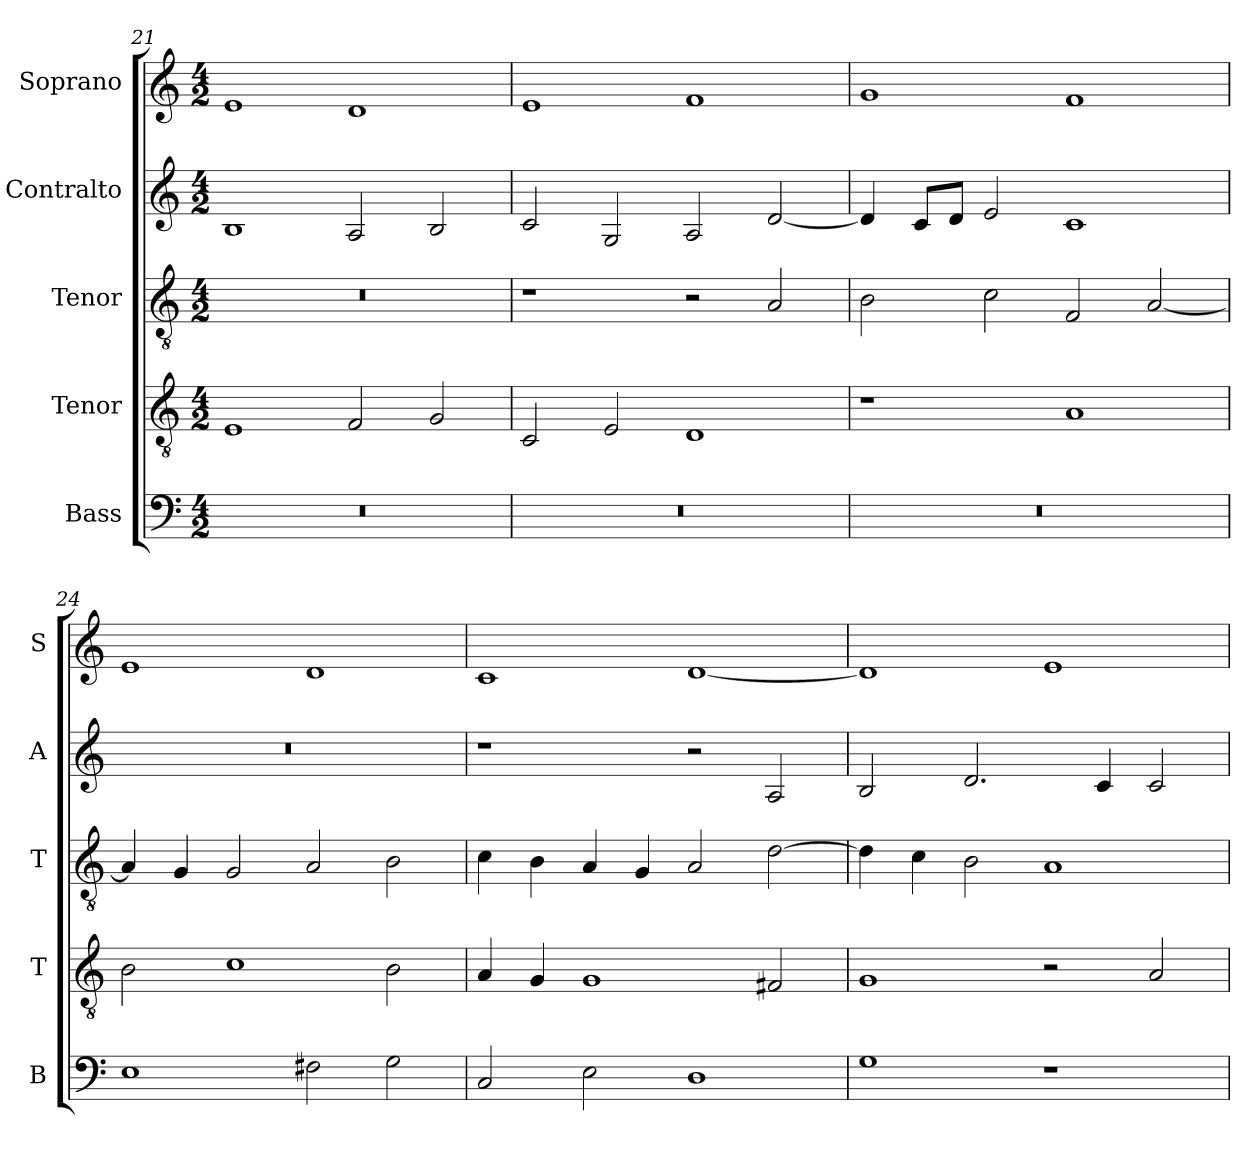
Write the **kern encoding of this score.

**kern	**kern	**kern	**kern	**kern
*part5	*part4	*part3	*part2	*part1
*staff5	*staff4	*staff3	*staff2	*staff1
*I"Bass	*I"Tenor	*I"Tenor	*I"Contralto	*I"Soprano
*I'B	*I'T	*I'T	*I'A	*I'S
*clefF4	*clefGv2	*clefGv2	*clefG2	*clefG2
*k[]	*k[]	*k[]	*k[]	*k[]
*E:phr	*E:phr	*E:phr	*E:phr	*E:phr
*M4/2	*M4/2	*M4/2	*M4/2	*M4/2
=21	=21	=21	=21	=21
0r	1E	0r	1B	1e
.	2F	.	2A	1d
.	2G	.	2B	.
=22	=22	=22	=22	=22
0r	2C	1r	2c	1e
.	2E	.	2G	.
.	1D	2r	2A	1f
.	.	2A	[2d	.
=23	=23	=23	=23	=23
0r	1r	2B	4d]	1g
.	.	.	8c/L	.
.	.	.	8d/J	.
.	.	2c	2e	.
.	1A	2F	1c	1f
.	.	[2A	.	.
=24	=24	=24	=24	=24
1E	2B	4A]	0r	1e
.	.	4G	.	.
.	1c	2G	.	.
2F#X	.	2A	.	1d
2G	2B	2B	.	.
=25	=25	=25	=25	=25
2C	4A	4c	1r	1c
.	4G	4B	.	.
2E	1G	4A	.	.
.	.	4G	.	.
1D	.	2A	2r	[1d
.	2F#X	[2d	2A	.
=26	=26	=26	=26	=26
1G	1G	4d]	2B	1d]
.	.	4c	.	.
.	.	2B	2.d	.
1r	2r	1A	.	1e
.	.	.	4c	.
.	2A	.	2c	.
=	=	=	=	=
*-	*-	*-	*-	*-
